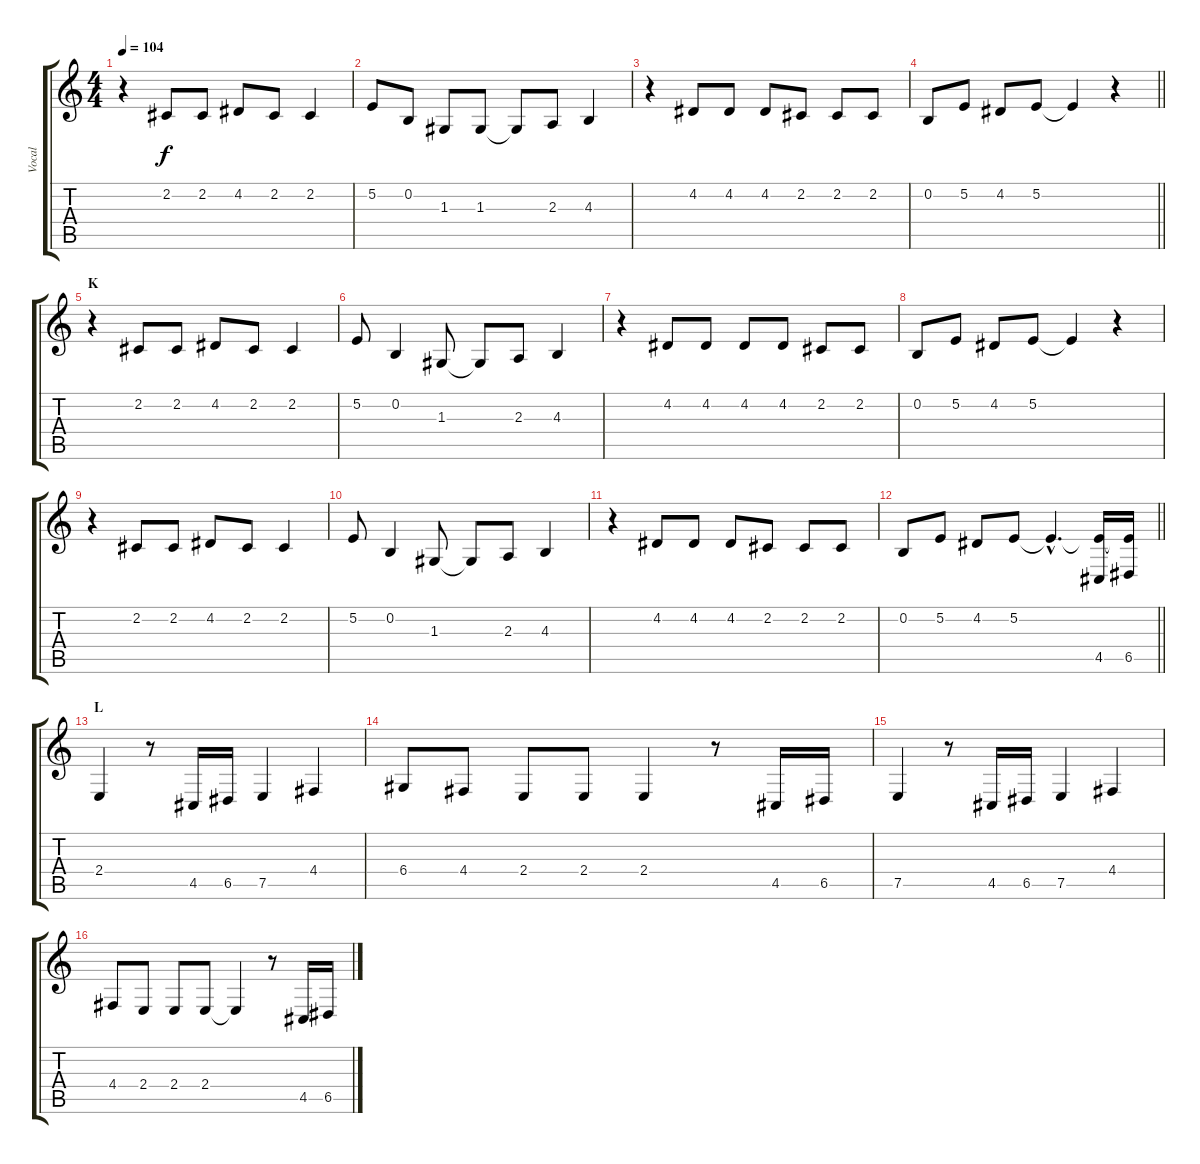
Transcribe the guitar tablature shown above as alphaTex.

\track ("Vocal" "Vocal") {instrument baritonesax}
\staff {score tabs}
\tuning (E4 B3 G3 D3 A2 E2) {hide}
\ts (4 4)
\tempo 104
\clef g2
\ks c
r.4{dy f} 2.2.8 2.2.8 4.2.8 2.2.8 2.2.4 |
5.2.8 0.2.8 1.3.8 1.3.8 1.3{t}.8 2.3.8 4.3.4 |
r.4 4.2.8 4.2.8 4.2.8 2.2.8 2.2.8 2.2.8 |
\barLineRight lightlight
0.2.8 5.2.8 4.2.8 5.2.8 5.2{t}.4 r.4 |
\section ("" "K")
r.4 2.2.8 2.2.8 4.2.8 2.2.8 2.2.4 |
5.2.8 0.2.4 1.3.8 1.3{t}.8 2.3.8 4.3.4 |
r.4 4.2.8 4.2.8 4.2.8 4.2.8 2.2.8 2.2.8 |
0.2.8 5.2.8 4.2.8 5.2.8 5.2{t}.4 r.4 |
r.4 2.2.8 2.2.8 4.2.8 2.2.8 2.2.4 |
5.2.8 0.2.4 1.3.8 1.3{t}.8 2.3.8 4.3.4 |
r.4 4.2.8 4.2.8 4.2.8 2.2.8 2.2.8 2.2.8 |
\barLineRight lightlight
0.2.8 5.2.8 4.2.8 5.2.8 5.2{hac t}.4{d} (5.2{t} 4.5).16 (5.2{t} 6.5).16 |
\section ("" "L")
2.4.4 r.8 4.5.16 6.5.16 7.5.4 4.4.4 |
6.4.8 4.4.8 2.4.8 2.4.8 2.4.4 r.8 4.5.16 6.5.16 |
7.5.4 r.8 4.5.16 6.5.16 7.5.4 4.4.4 |
4.4.8 2.4.8 2.4.8 2.4.8 2.4{t}.4 r.8 4.5.16 6.5.16
